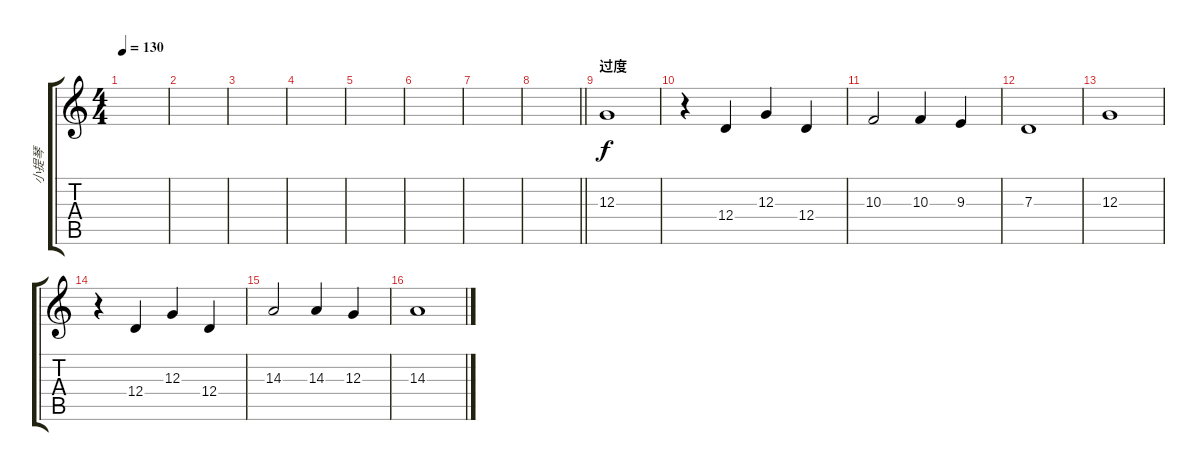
\track ("小提琴" "小提琴") {instrument violin}
\staff {score tabs}
\tuning (E4 B3 G3 D3 A2 E2) {hide}
\ts (4 4)
\tempo 130
\clef g2
\ks c
|
|
|
|
|
|
|
\barLineRight lightlight
|
\section ("" "过度")
12.3.1 |
r.4 12.4.4 12.3.4 12.4.4 |
10.3.2 10.3.4 9.3.4 |
7.3.1 |
12.3.1 |
r.4 12.4.4 12.3.4 12.4.4 |
14.3.2 14.3.4 12.3.4 |
14.3.1
